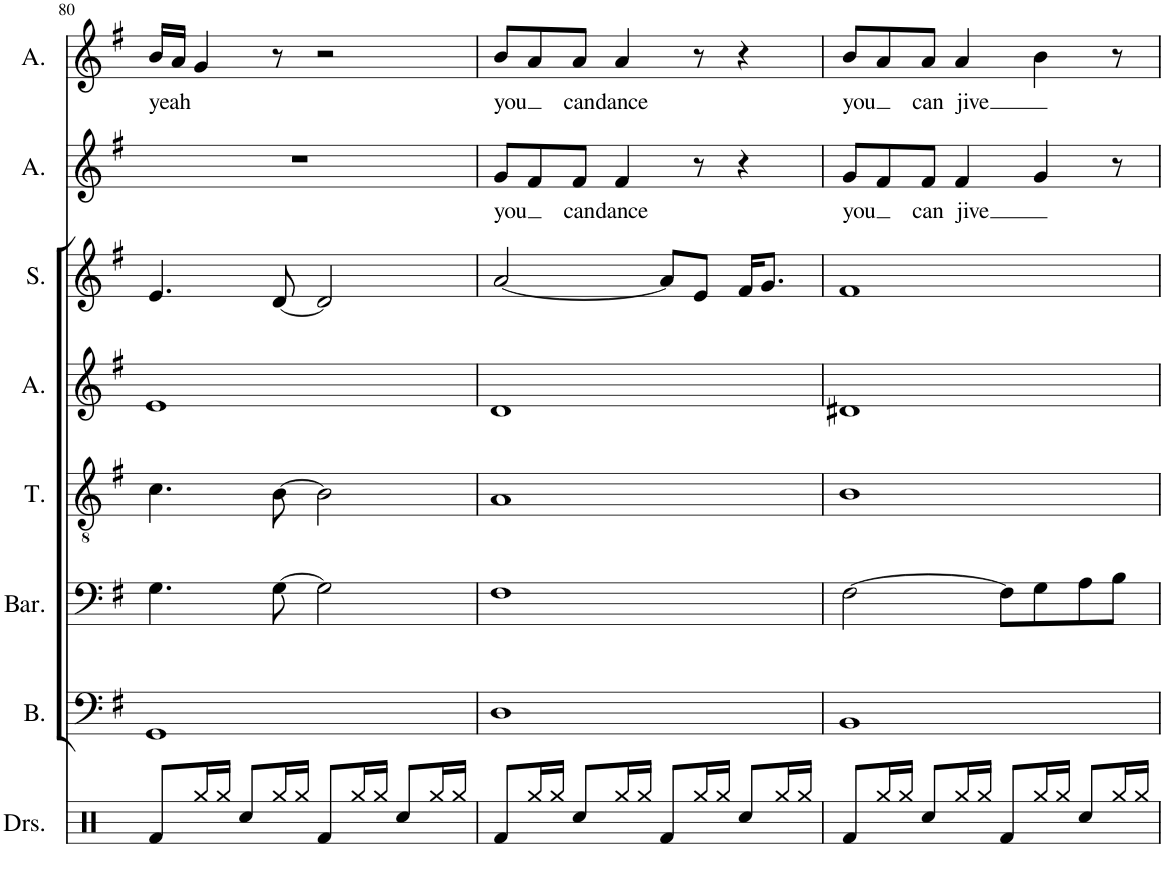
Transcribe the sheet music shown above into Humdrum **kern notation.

**kern	**kern	**kern	**kern	**kern	**kern	**kern	**text	**kern	**text
*part8	*part7	*part6	*part5	*part4	*part3	*part2	*part2	*part1	*part1
*staff8	*staff7	*staff6	*staff5	*staff4	*staff3	*staff2	*staff2	*staff1	*staff1
*I"Drumset	*I"Bass	*I"Baritone	*I"Tenor	*I"Alto	*I"Soprano	*I"Alto	*	*I"Alto	*
*I'Drs.	*I'B.	*I'Bar.	*I'T.	*I'A.	*I'S.	*I'A.	*	*I'A.	*
!!LO:PB:g=z
*clefX	*clefF4	*clefF4	*clefGv2	*clefG2	*clefG2	*clefG2	*	*clefG2	*
*k[]	*k[f#]	*k[f#]	*k[f#]	*k[f#]	*k[f#]	*k[f#]	*	*k[f#]	*
*M4/4	*M4/4	*M4/4	*M4/4	*M4/4	*M4/4	*M4/4	*	*M4/4	*
=80	=80	=80	=80	=80	=80	=80	=80	=80	=80
!	!	!	!	!	!	!	!	!	!LO:LY:b
8Rf/L	1GG	4.G\	4.c\	1e	4.e/	1r	.	16b/LL	yeah
.	.	.	.	.	.	.	.	16a/JJ	.
16Rgg/L	.	.	.	.	.	.	.	4g/	.
16Rgg/JJ	.	.	.	.	.	.	.	.	.
8Rcc/L	.	.	.	.	.	.	.	.	.
16Rgg/L	.	[8G\	[8B\	.	[8d/	.	.	8r	.
16Rgg/JJ	.	.	.	.	.	.	.	.	.
8Rf/L	.	2G\]	2B\]	.	2d/]	.	.	2r	.
16Rgg/L	.	.	.	.	.	.	.	.	.
16Rgg/JJ	.	.	.	.	.	.	.	.	.
8Rcc/L	.	.	.	.	.	.	.	.	.
16Rgg/L	.	.	.	.	.	.	.	.	.
16Rgg/JJ	.	.	.	.	.	.	.	.	.
=81	=81	=81	=81	=81	=81	=81	=81	=81	=81
!	!	!	!	!	!	!	!LO:LY:b	!	!LO:LY:b
8Rf/L	1D	1F#	1A	1d	[2a/	8g/L	you	8b/L	you
16Rgg/L	.	.	.	.	.	8f#/	.	8a/	.
16Rgg/JJ	.	.	.	.	.	.	.	.	.
!	!	!	!	!	!	!	!LO:LY:b	!	!LO:LY:b
8Rcc/L	.	.	.	.	.	8f#/J	can	8a/J	can
!	!	!	!	!	!	!	!LO:LY:b	!	!LO:LY:b
16Rgg/L	.	.	.	.	.	4f#/	dance	4a/	dance
16Rgg/JJ	.	.	.	.	.	.	.	.	.
8Rf/L	.	.	.	.	8a/L]	.	.	.	.
16Rgg/L	.	.	.	.	8e/J	8r	.	8r	.
16Rgg/JJ	.	.	.	.	.	.	.	.	.
8Rcc/L	.	.	.	.	16f#/KL	4r	.	4r	.
.	.	.	.	.	8.g/J	.	.	.	.
16Rgg/L	.	.	.	.	.	.	.	.	.
16Rgg/JJ	.	.	.	.	.	.	.	.	.
=82	=82	=82	=82	=82	=82	=82	=82	=82	=82
!	!	!	!	!	!	!	!LO:LY:b	!	!LO:LY:b
8Rf/L	1BB	[2F#\	1B	1d#X	1f#	8g/L	you	8b/L	you
16Rgg/L	.	.	.	.	.	8f#/	.	8a/	.
16Rgg/JJ	.	.	.	.	.	.	.	.	.
!	!	!	!	!	!	!	!LO:LY:b	!	!LO:LY:b
8Rcc/L	.	.	.	.	.	8f#/J	can	8a/J	can
!	!	!	!	!	!	!	!LO:LY:b	!	!LO:LY:b
16Rgg/L	.	.	.	.	.	4f#/	jive	4a/	jive
16Rgg/JJ	.	.	.	.	.	.	.	.	.
8Rf/L	.	8F#\L]	.	.	.	.	.	.	.
16Rgg/L	.	8G\	.	.	.	4g/	.	4b\	.
16Rgg/JJ	.	.	.	.	.	.	.	.	.
8Rcc/L	.	8A\	.	.	.	.	.	.	.
16Rgg/L	.	8B\J	.	.	.	8r	.	8r	.
16Rgg/JJ	.	.	.	.	.	.	.	.	.
=	=	=	=	=	=	=	=	=	=
*-	*-	*-	*-	*-	*-	*-	*-	*-	*-
